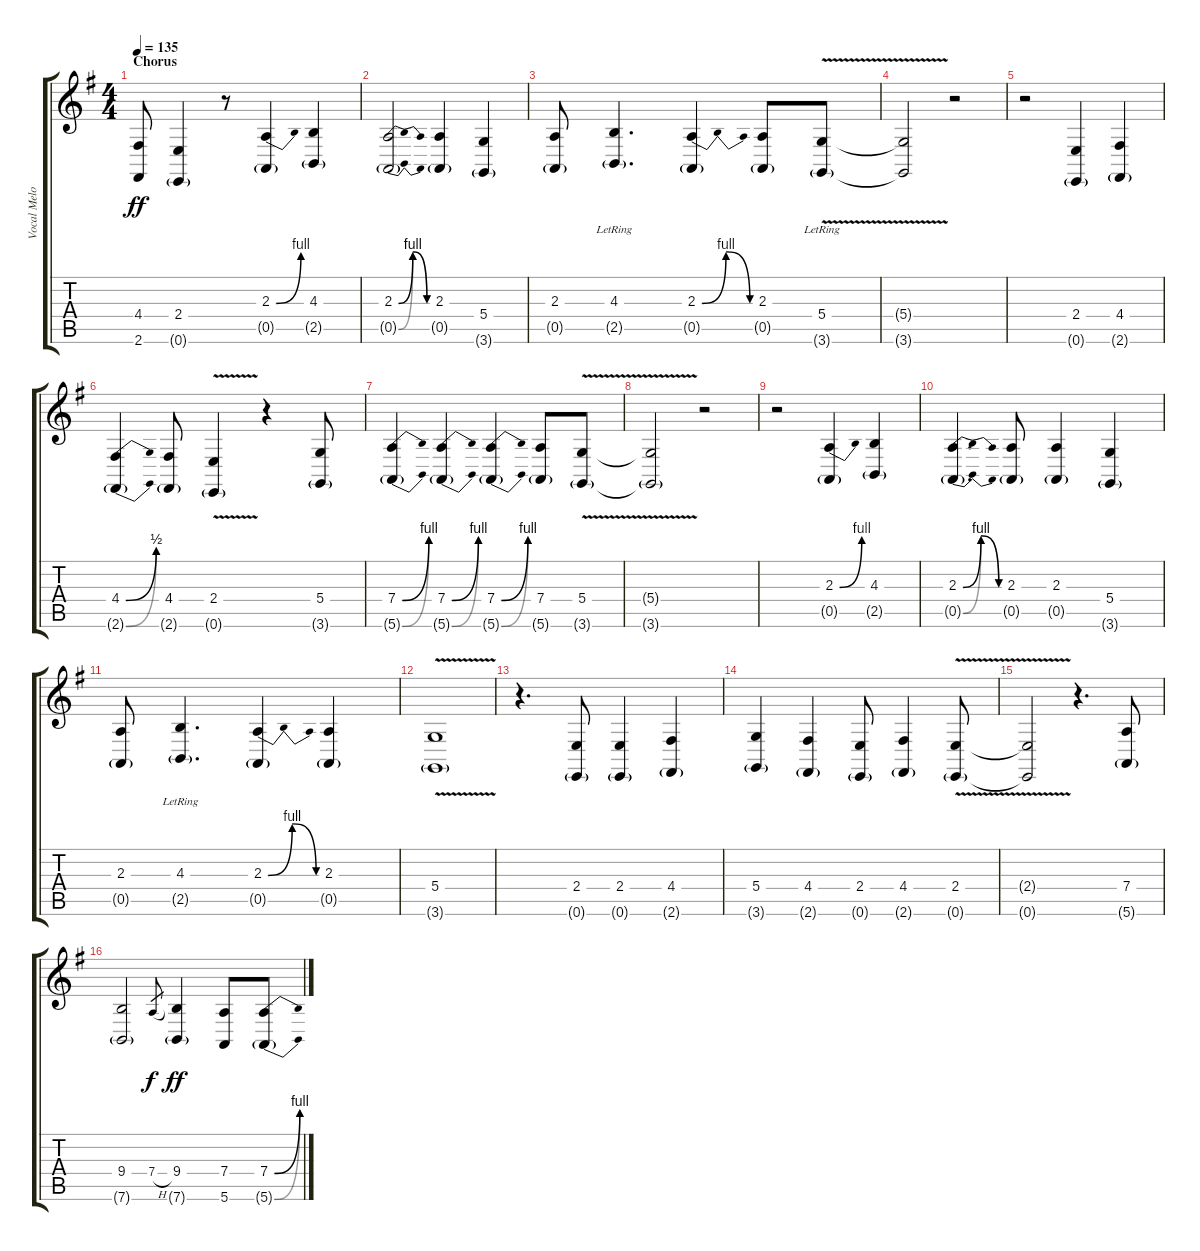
\track ("Vocal Melody" "Vocal Melo") {instrument altosax}
\staff {score tabs}
\tuning (E4 B3 G3 D3 A2 E2) {hide}
\ts (4 4)
\section ("" "Chorus")
\tempo 135
\clef g2
\ks eminor
(4.4{t} 2.6{t}).8{dy ff} (2.4 0.6{g}).4 r.8 (2.3{be (bend 0 0 60 4)} 0.5{g}).4 (4.3 2.5{g}).4 |
(2.3{be (bendrelease 0 0 30 4 30 4 60 0)} 0.5{be (bendrelease 0 0 30 4 30 4 60 0) g}).2 (2.3 0.5{g}).4 (5.4 3.6{g}).4 |
(2.3 0.5{g}).8 (4.3{lr} 2.5{g lr}).4{d} (2.3{be (bendrelease 0 0 30 4 30 4 60 0)} 0.5{g}).4 (2.3 0.5{g}).8 (5.4{v lr} 3.6{v g lr}).8 |
(5.4{t} 3.6{t}).2 r.2 |
r.2 (2.4 0.6{g}).4 (4.4 2.6{g}).4 |
(4.4{be (bend 0 0 60 2)} 2.6{be (bend 0 0 60 2) g}).4 (4.4 2.6{g}).8 (2.4{v} 0.6{v g}).4 r.4 (5.4 3.6{g}).8 |
(7.4{be (bend 0 0 60 4)} 5.6{be (bend 0 0 60 4) g}).4 (7.4{be (bend 0 0 60 4)} 5.6{be (bend 0 0 60 4) g}).4 (7.4{be (bend 0 0 60 4)} 5.6{be (bend 0 0 60 4) g}).4 (7.4 5.6{g}).8 (5.4{v} 3.6{v g}).8 |
(5.4{v t} 3.6{v g t}).2 r.2 |
r.2 (2.3{be (bend 0 0 60 4)} 0.5{g}).4 (4.3 2.5{g}).4 |
(2.3{be (bendrelease 0 0 30 4 30 4 60 0)} 0.5{be (bendrelease 0 0 30 4 30 4 60 0) g}).4{d} (2.3 0.5{g}).8 (2.3 0.5{g}).4 (5.4 3.6{g}).4 |
(2.3 0.5{g}).8 (4.3{lr} 2.5{g lr}).4{d} (2.3{be (bendrelease 0 0 30 4 30 4 60 0)} 0.5{g}).4 (2.3 0.5{g}).4 |
(5.4{v} 3.6{v g}).1 |
r.4{d} (2.4 0.6{g}).8 (2.4 0.6{g}).4 (4.4 2.6{g}).4 |
(5.4 3.6{g}).4 (4.4 2.6{g}).4 (2.4 0.6{g}).8 (4.4 2.6{g}).4 (2.4{v} 0.6{v g}).8 |
(2.4{t} 0.6{t}).2 r.4{d} (7.4 5.6{g}).8 |
(9.4 7.6{g}).2 7.4{h}.8{gr dy f} (9.4 7.6{g}).4{dy ff} (7.4 5.6).8 (7.4{be (bend 0 0 60 4)} 5.6{be (bend 0 0 60 4) g}).8
